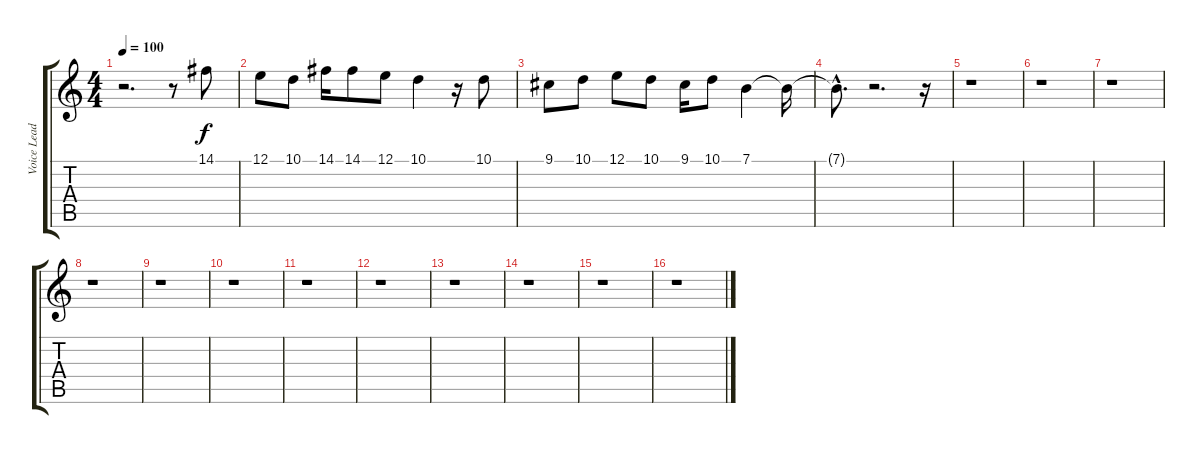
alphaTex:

\track ("Voice Lead" "Voice Lead") {instrument lead6voice}
\staff {score tabs}
\tuning (E4 B3 G3 D3 A2 E2) {hide}
\ts (4 4)
\tempo 100
\clef g2
\ks c
r.2{d dy f} r.8 14.1.8 |
12.1.8 10.1.8 14.1.16 14.1.8 12.1.8 10.1.4 r.16 10.1.8 |
9.1.8 10.1.8 12.1.8 10.1.8 9.1.16 10.1.8 7.1.4 7.1{t}.16 |
7.1{hac t}.8{d} r.2{d} r.16 |
r.1 |
r.1 |
r.1 |
r.1 |
r.1 |
r.1 |
r.1 |
r.1 |
r.1 |
r.1 |
r.1 |
r.1
